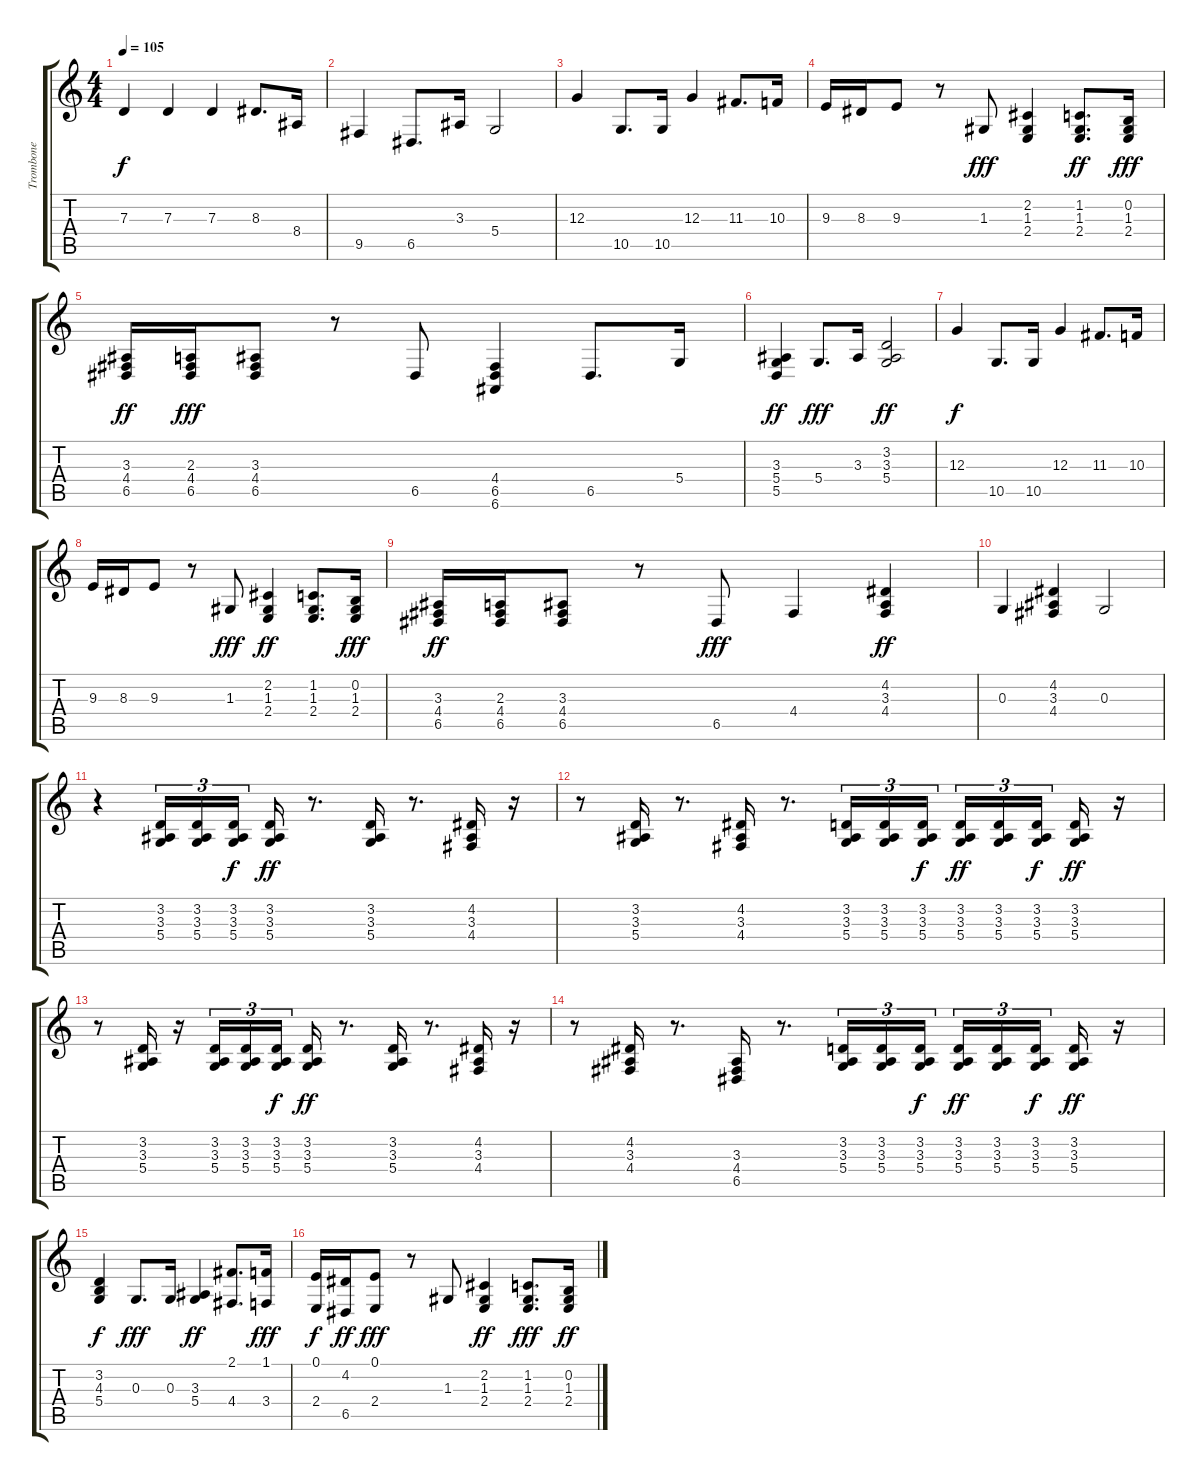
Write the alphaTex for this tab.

\track ("Trombone" "Trombone") {instrument trombone}
\staff {score tabs}
\tuning (E4 B3 G3 D3 A2 E2) {hide}
\ts (4 4)
\tempo 105
\clef g2
\ks c
7.3.4{dy f} 7.3.4 7.3.4 8.3.8{d} 8.4.16 |
9.5.4 6.5.8{d} 3.3.16 5.4.2 |
12.3.4 10.5.8{d} 10.5.16 12.3.4 11.3.8{d} 10.3.16 |
9.3.16 8.3.16 9.3.8 r.8 1.3.8{dy fff} (2.2 1.3 2.4).4 (1.2 1.3 2.4).8{d dy ff} (0.2 1.3 2.4).16{dy fff} |
(3.3 4.4 6.5).16{dy ff} (2.3 4.4 6.5).16{dy fff} (3.3 4.4 6.5).8 r.8 6.5.8 (4.4 6.5 6.6).4 6.5.8{d} 5.4.16 |
(3.3 5.4 5.5).4{dy ff} 5.4.8{d dy fff} 3.3.16 (3.2 3.3 5.4).2{dy ff} |
12.3.4{dy f} 10.5.8{d} 10.5.16 12.3.4 11.3.8{d} 10.3.16 |
9.3.16 8.3.16 9.3.8 r.8 1.3.8{dy fff} (2.2 1.3 2.4).4{dy ff} (1.2 1.3 2.4).8{d} (0.2 1.3 2.4).16{dy fff} |
(3.3 4.4 6.5).16{dy ff} (2.3 4.4 6.5).16 (3.3 4.4 6.5).8 r.8 6.5.8{dy fff} 4.4.4 (4.2 3.3 4.4).4{dy ff} |
0.3.4 (4.2 3.3 4.4).4 0.3.2 |
r.4 (3.2 3.3 5.4).16{tu (3 2)} (3.2 3.3 5.4).16{tu (3 2)} (3.2 3.3 5.4).16{tu (3 2) dy f beam splitsecondary} (3.2 3.3 5.4).16{dy ff} r.8{d} (3.2 3.3 5.4).16 r.8{d} (4.2 3.3 4.4).16 r.16 |
r.8 (3.2 3.3 5.4).16 r.8{d} (4.2 3.3 4.4).16 r.8{d} (3.2 3.3 5.4).16{tu (3 2)} (3.2 3.3 5.4).16{tu (3 2)} (3.2 3.3 5.4).16{tu (3 2) dy f} (3.2 3.3 5.4).16{tu (3 2) dy ff} (3.2 3.3 5.4).16{tu (3 2)} (3.2 3.3 5.4).16{tu (3 2) dy f beam splitsecondary} (3.2 3.3 5.4).16{dy ff} r.16 |
r.8 (3.2 3.3 5.4).16 r.16 (3.2 3.3 5.4).16{tu (3 2)} (3.2 3.3 5.4).16{tu (3 2)} (3.2 3.3 5.4).16{tu (3 2) dy f beam splitsecondary} (3.2 3.3 5.4).16{dy ff} r.8{d} (3.2 3.3 5.4).16 r.8{d} (4.2 3.3 4.4).16 r.16 |
r.8 (4.2 3.3 4.4).16 r.8{d} (3.3 4.4 6.5).16 r.8{d} (3.2 3.3 5.4).16{tu (3 2)} (3.2 3.3 5.4).16{tu (3 2)} (3.2 3.3 5.4).16{tu (3 2) dy f} (3.2 3.3 5.4).16{tu (3 2) dy ff} (3.2 3.3 5.4).16{tu (3 2)} (3.2 3.3 5.4).16{tu (3 2) dy f beam splitsecondary} (3.2 3.3 5.4).16{dy ff} r.16 |
(3.2 4.3 5.4).4{dy f} 0.3.8{d dy fff} 0.3.16 (3.3 5.4).4{dy ff} (2.1 4.4).8{d} (1.1 3.4).16{dy fff} |
(0.1 2.4).16{dy f} (4.2 6.5).16{dy ff} (0.1 2.4).8{dy fff} r.8 1.3.8 (2.2 1.3 2.4).4{dy ff} (1.2 1.3 2.4).8{d dy fff} (0.2 1.3 2.4).16{dy ff}
